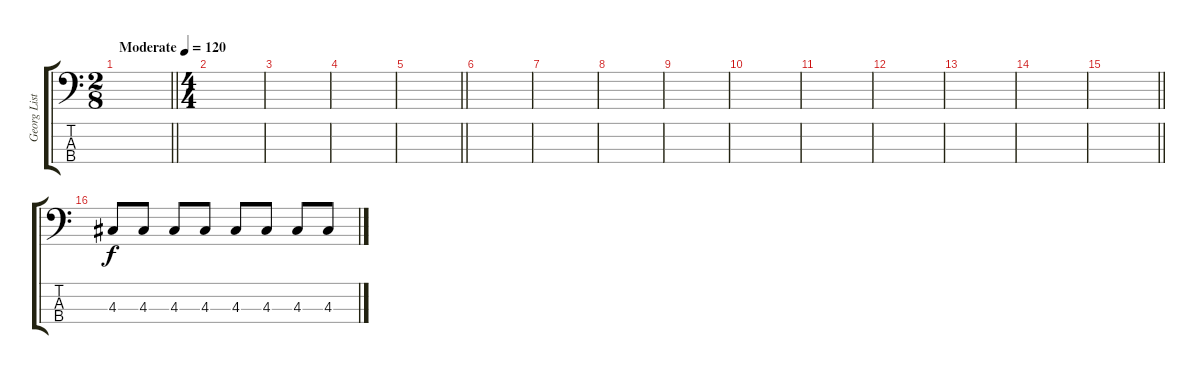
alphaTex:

\track ("Georg Listing" "Georg List") {instrument electricbassfinger}
\staff {score tabs}
\tuning (G2 D2 A1 E1) {hide}
\ts (2 8)
\tempo (120 "Moderate")
\clef f4
\barLineRight lightlight
\ks c
|
\ts (4 4)
\section ("" "")
|
|
|
\barLineRight lightlight
|
\section ("" "")
|
|
|
|
|
|
|
|
|
\barLineRight lightlight
|
\section ("" "")
4.3.8 4.3.8 4.3.8 4.3.8 4.3.8 4.3.8 4.3.8 4.3{sl}.8
